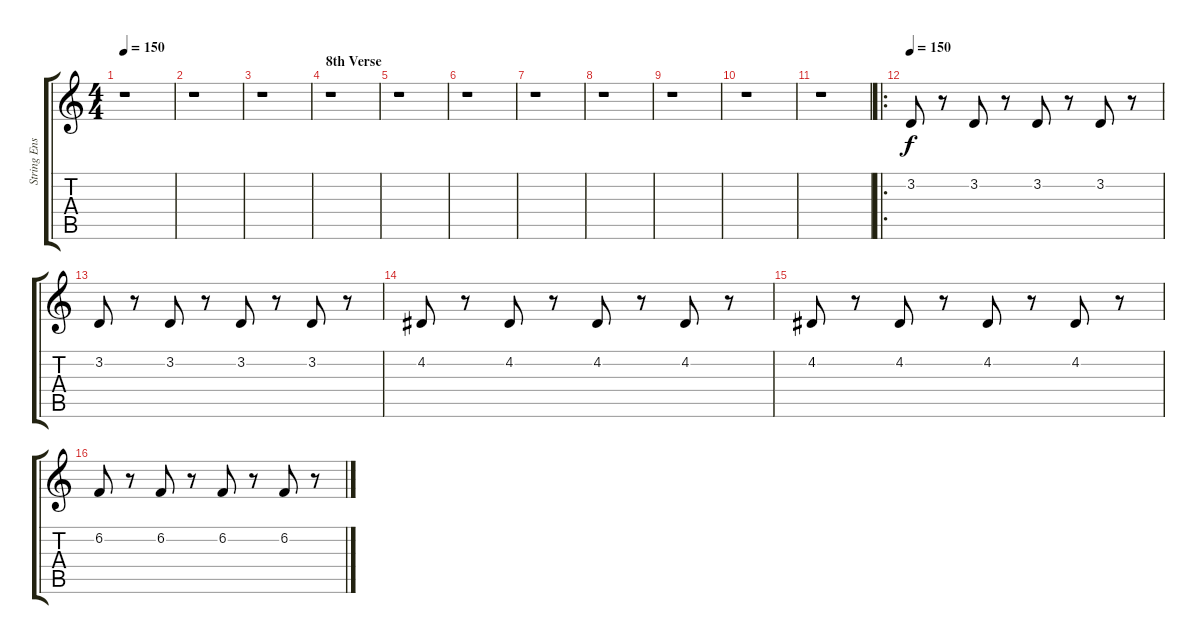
\track ("String Ensemble III" "String Ens") {instrument stringensemble1}
\staff {score tabs}
\tuning (E4 B3 G3 D3 A2 E2) {hide}
\ts (4 4)
\tempo 150
\clef g2
\ks c
r.1{dy f} |
r.1 |
r.1 |
\section ("" "8th Verse")
r.1 |
r.1 |
r.1 |
r.1 |
r.1 |
r.1 |
r.1 |
r.1 |
\ro
\tempo 150
3.2.8{volume 10} r.8 3.2.8 r.8 3.2.8 r.8 3.2.8 r.8 |
3.2.8 r.8 3.2.8 r.8 3.2.8 r.8 3.2.8 r.8 |
4.2.8 r.8 4.2.8 r.8 4.2.8 r.8 4.2.8 r.8 |
4.2.8 r.8 4.2.8 r.8 4.2.8 r.8 4.2.8 r.8 |
6.2.8 r.8 6.2.8 r.8 6.2.8 r.8 6.2.8 r.8
